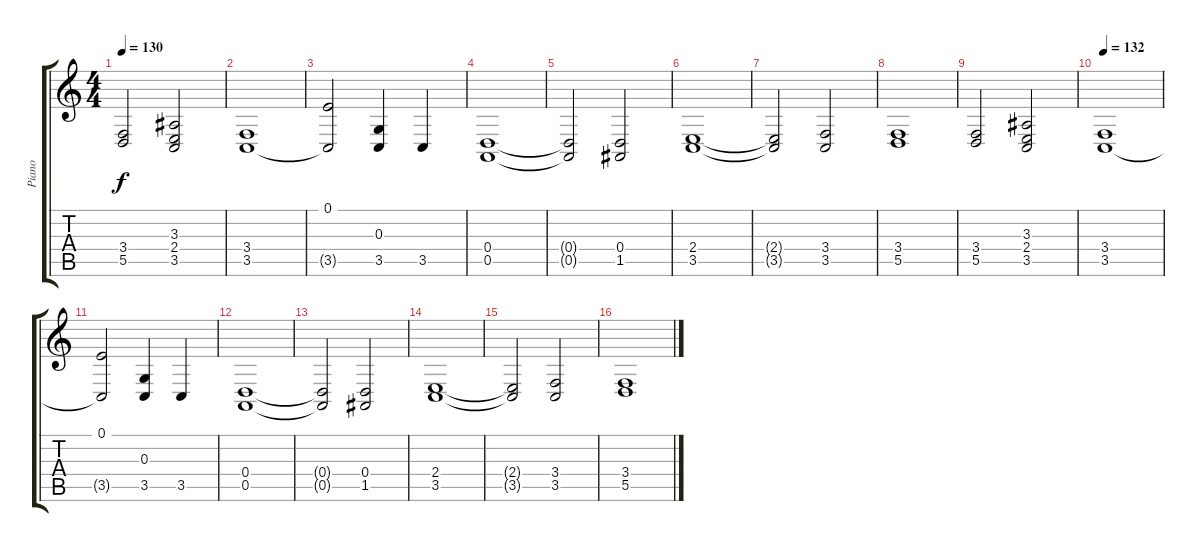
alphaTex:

\track ("Piano" "Piano") {instrument acousticgrandpiano}
\staff {score tabs}
\tuning (E4 B3 G3 D3 A2 E2) {hide}
\ts (4 4)
\tempo 130
\clef g2
\ks c
(3.4 5.5).2{dy f} (3.3 2.4 3.5).2 |
(3.4 3.5).1 |
(0.1 3.5{t}).2 (0.3 3.5).4 3.5.4 |
(0.4 0.5).1 |
(0.4{t} 0.5{t}).2 (0.4 1.5).2 |
(2.4 3.5).1 |
(2.4{t} 3.5{t}).2 (3.4 3.5).2 |
(3.4 5.5).1 |
(3.4 5.5).2 (3.3 2.4 3.5).2 |
\tempo 132
(3.4 3.5).1 |
(0.1 3.5{t}).2 (0.3 3.5).4 3.5.4 |
(0.4 0.5).1 |
(0.4{t} 0.5{t}).2 (0.4 1.5).2 |
(2.4 3.5).1 |
(2.4{t} 3.5{t}).2 (3.4 3.5).2 |
(3.4 5.5).1
